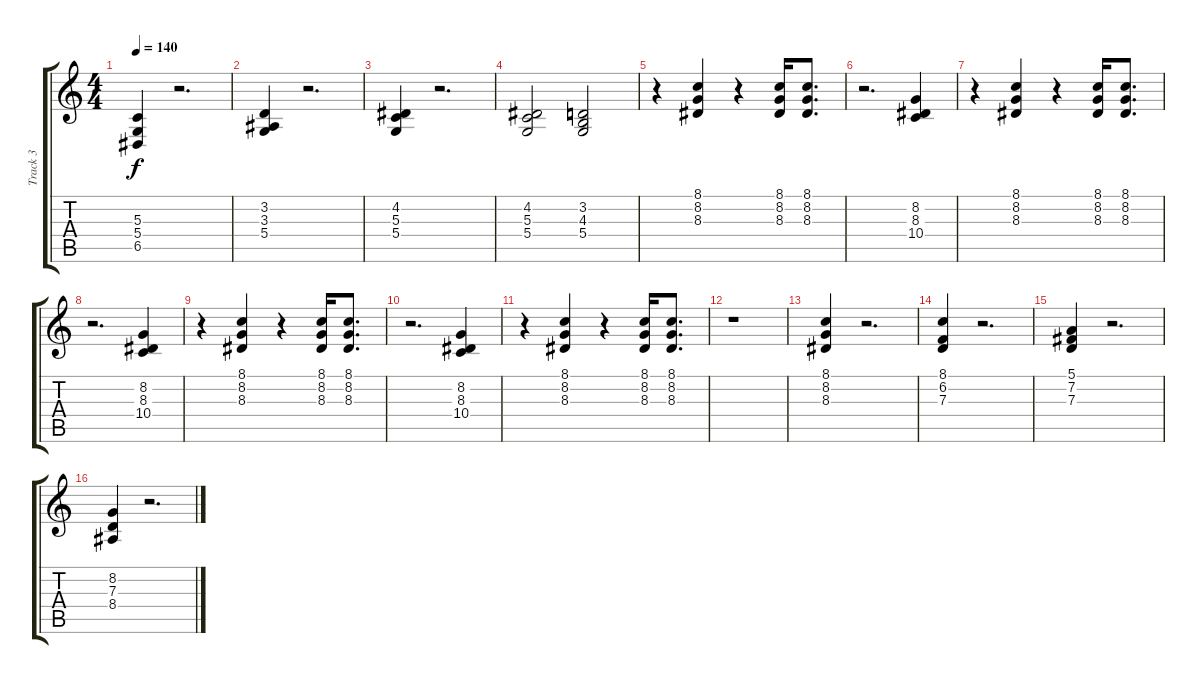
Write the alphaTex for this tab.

\track ("Track 3" "Track 3") {instrument percussiveorgan}
\staff {score tabs}
\tuning (E4 B3 G3 D3 A2 E2) {hide}
\ts (4 4)
\tempo 140
\clef g2
\ks c
(5.3 5.4 6.5).4{dy f} r.2{d} |
(3.2 3.3 5.4).4 r.2{d} |
(4.2 5.3 5.4).4 r.2{d} |
(4.2 5.3 5.4).2 (3.2 4.3 5.4).2 |
r.4{instrument percussiveorgan} (8.1 8.2 8.3).4 r.4 (8.1 8.2 8.3).16 (8.1 8.2 8.3).8{d} |
r.2{d} (8.2 8.3 10.4).4 |
r.4 (8.1 8.2 8.3).4 r.4 (8.1 8.2 8.3).16 (8.1 8.2 8.3).8{d} |
r.2{d} (8.2 8.3 10.4).4 |
r.4 (8.1 8.2 8.3).4 r.4 (8.1 8.2 8.3).16 (8.1 8.2 8.3).8{d} |
r.2{d} (8.2 8.3 10.4).4 |
r.4 (8.1 8.2 8.3).4 r.4 (8.1 8.2 8.3).16 (8.1 8.2 8.3).8{d} |
r.1 |
(8.1 8.2 8.3).4{instrument honkytonkpiano} r.2{d} |
(8.1 6.2 7.3).4 r.2{d} |
(5.1 7.2 7.3).4 r.2{d} |
(8.2 7.3 8.4).4 r.2{d}
